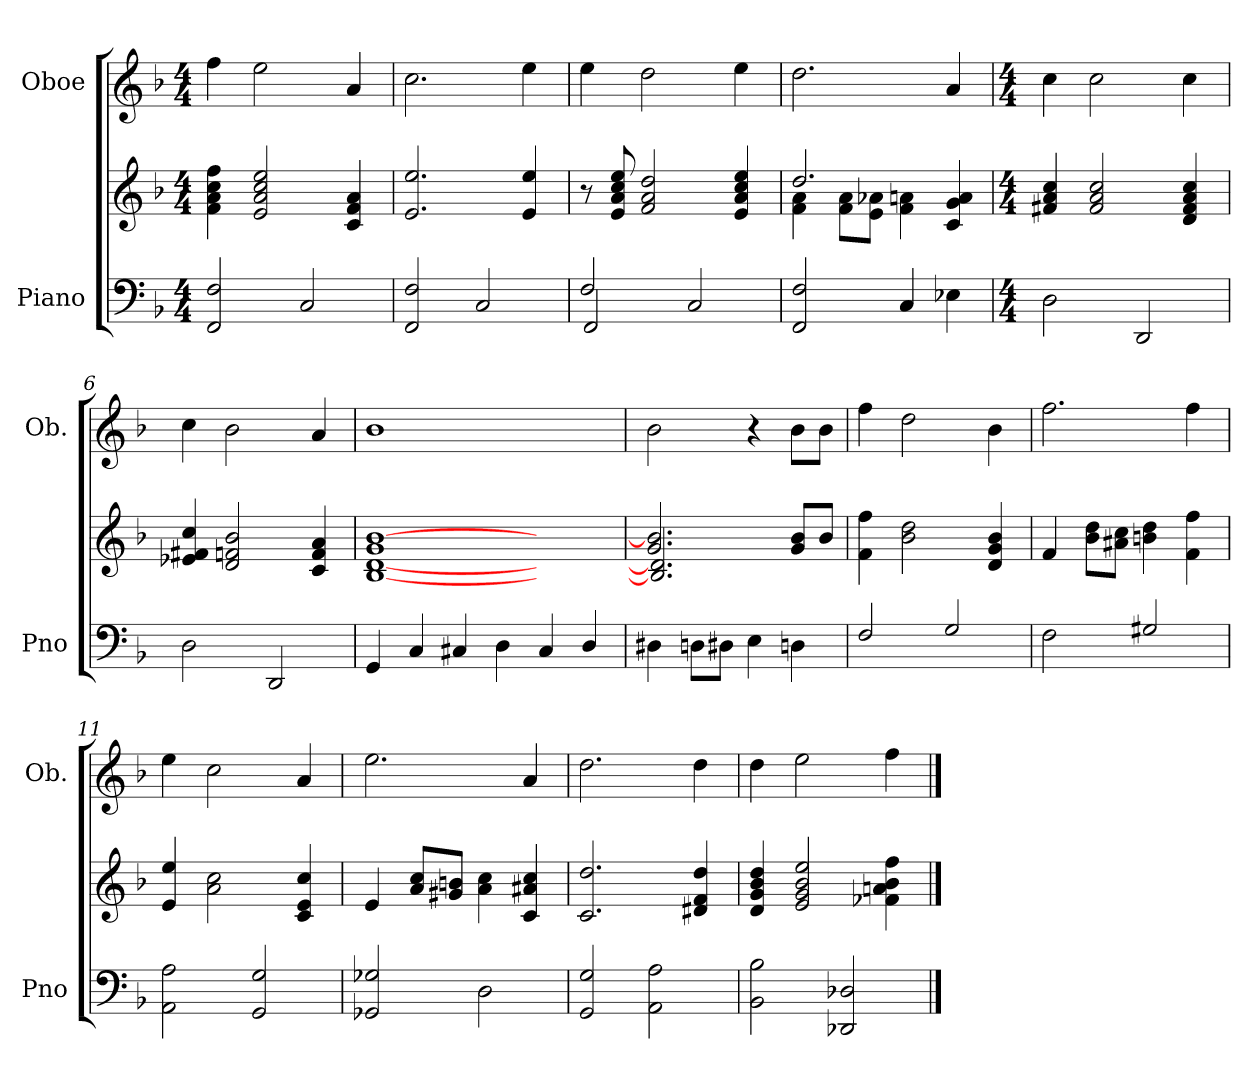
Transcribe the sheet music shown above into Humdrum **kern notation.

**kern	**kern	**kern
*part2	*part2	*part1
*staff3	*staff2	*staff1
*I"Piano	*	*I"Oboe
*I'Pno	*	*I'Ob.
*clefF4	*clefG2	*clefG2
*k[b-]	*k[b-]	*k[b-]
*M4/4	*M4/4	*M4/4
=1	=1	=1
2FF/ 2F/	4f\ 4a\ 4cc\ 4ff\	4ff\
.	2e/ 2a/ 2cc/ 2ee/	2ee\
2C/	.	.
.	4c/ 4f/ 4a/	4a/
=2	=2	=2
2FF/ 2F/	2.e/ 2.ee/	2.cc\
2C/	.	.
.	4e/ 4ee/	4ee\
=3	=3	=3
*^	*	*
2F/	2FF/	8r	4ee\
.	.	8e/ 8a/ 8cc/ 8ee/	.
.	.	2f/ 2a/ 2dd/	2dd\
2C/	2ryy	.	.
.	.	4e/ 4a/ 4cc/ 4ee/	4ee\
*v	*v	*	*
=4	=4	=4
*	*^	*
2FF/ 2F/	2.dd/	4f\ 4a\	2.dd\
.	.	8f\ 8a\L	.
.	.	8e\ 8a-X\J	.
4C/	.	4f\ 4an\	.
4E-X\	4c/ 4g/ 4a/	4ryy	4a/
*	*v	*v	*
!!LO:LB:g=z
=5	=5	=5
*M4/4	*M4/4	*M4/4
2D\	4f#X/ 4a/ 4cc/	4cc\
.	2f#/ 2a/ 2cc/	2cc\
2DD/	.	.
.	4d/ 4f#/ 4a/ 4cc/	4cc\
=6	=6	=6
2D\	4e-X/ 4f#X/ 4cc/	4cc\
.	2d/ 2fn/ 2b-/	2b-\
2DD/	.	.
.	4c/ 4f/ 4a/	4a/
=7	=7	=7
*	*^	*
4GG/	1g [1b-	[1B- [1d	(>1b-
4C/	.	.	.
4C#X/	.	.	.
4D\	.	.	.
4C#/	2ryy	2ryy	2ryy)
4D/	.	.	.
=8	=8	=8	=8
4D#X\	2.g/ 2.b-/]	2.B-/] 2.d/]	2b-\
8Dn\L	.	.	.
8D#X\J	.	.	.
4E\	.	.	4r
4Dn\	8g/ 8b-/L	4ryy	8b-\L
.	8b-/J	.	8b-\J
*	*v	*v	*
=9	=9	=9
2F/	4f\ 4ff\	4ff\
.	2b-\ 2dd\	2dd\
2G/	.	.
.	4d/ 4g/ 4b-/	4b-\
!!LO:LB:g=z
=10	=10	=10
2F\	4f/	2.ff\
.	8b-\ 8dd\L	.
.	8a#X\ 8cc\J	.
2G#X/	4bn\ 4dd\	.
.	4f\ 4ff\	4ff\
=11	=11	=11
2AA\ 2A\	4e/ 4ee/	4ee\
.	2a\ 2cc\	2cc\
2GG/ 2G/	.	.
.	4c/ 4e/ 4cc/	4a/
=12	=12	=12
2GG-X/ 2G-X/	4e/	2.ee\
.	8a/ 8cc/L	.
.	8g#X/ 8bn/J	.
2D\	4a\ 4cc\	.
.	4c/ 4a#X/ 4cc/	4a/
=13	=13	=13
2GG/ 2G/	2.c/ 2.dd/	2.dd\
2AA\ 2A\	.	.
.	4d#X/ 4f/ 4dd/	4dd\
=14	=14	=14
2BB-\ 2B-\	4d/ 4g/ 4b-/ 4dd/	4dd\
.	2e/ 2g/ 2b-/ 2ee/	2ee\
2DD-X/ 2D-X/	.	.
.	4f-X\ 4an\ 4b-\ 4ff\	4ff\
==	==	==
*-	*-	*-
